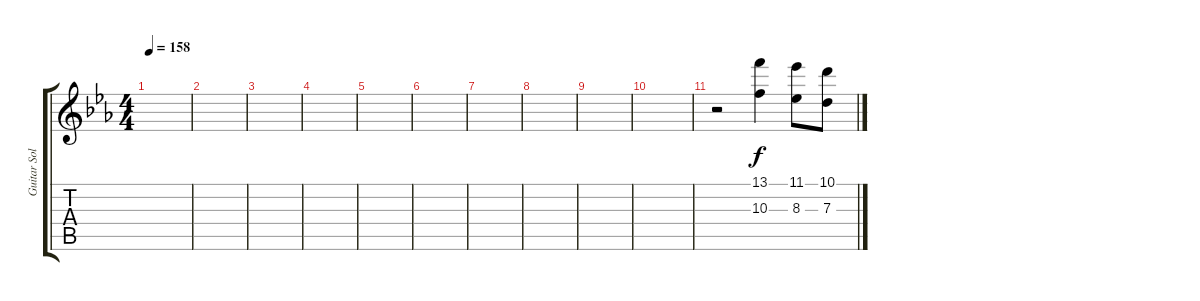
\track ("Guitar Solo" "Guitar Sol") {instrument distortionguitar}
\staff {score tabs}
\tuning (E4 B3 G3 D3 A2 E2) {hide}
\ts (4 4)
\tempo 158
\clef g2
\ks eb
|
|
|
|
|
|
|
|
|
|
r.2 (13.1 10.3).4 (11.1 8.3).8 (10.1 7.3).8
